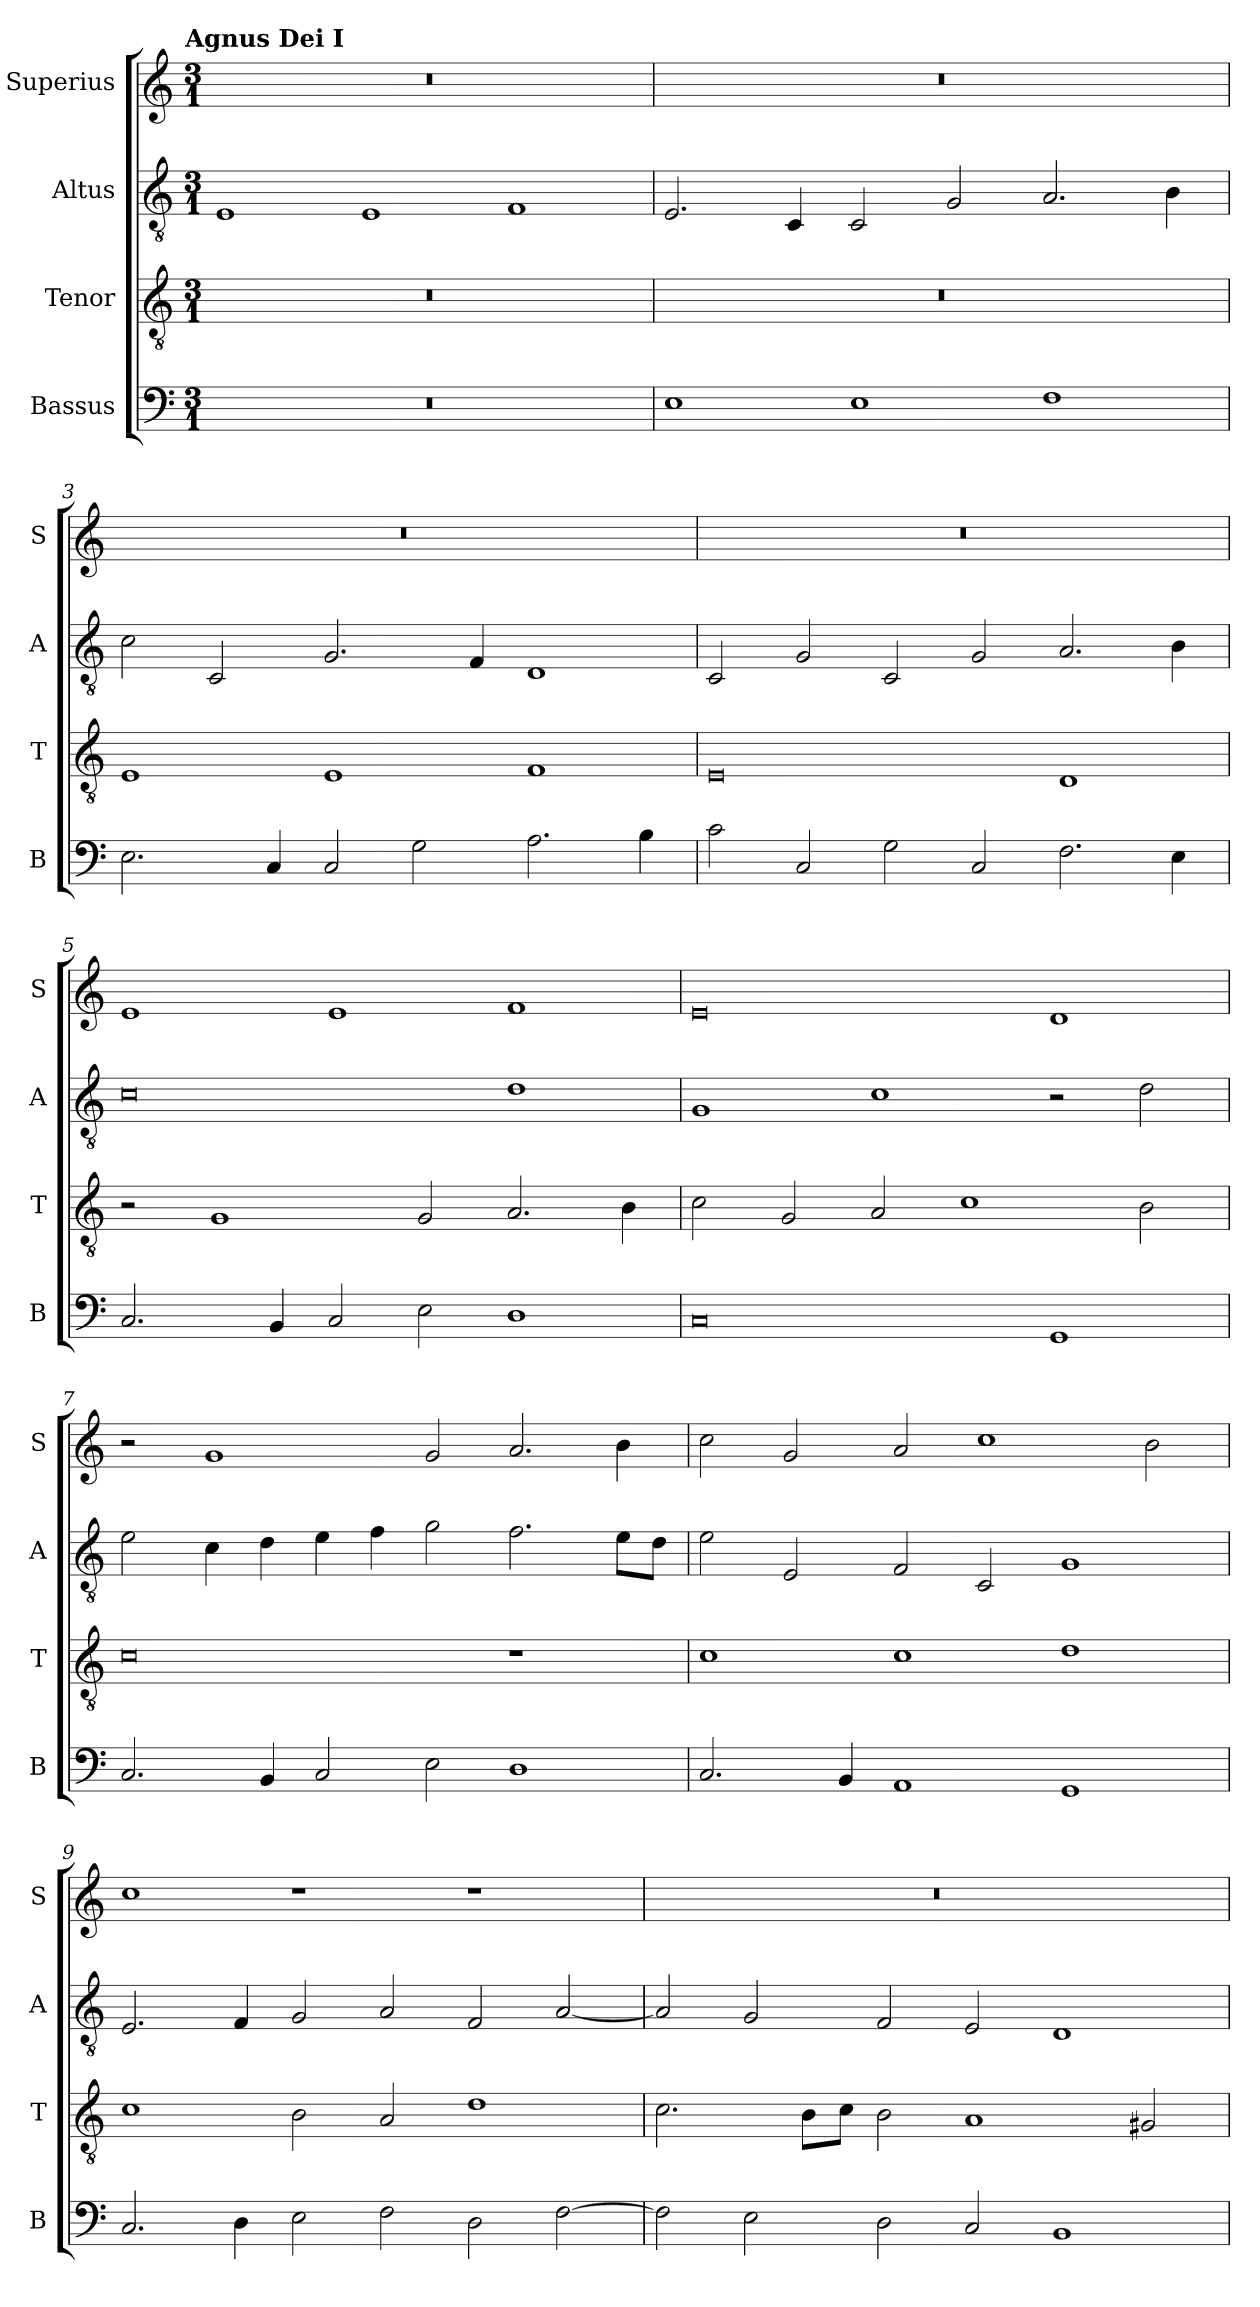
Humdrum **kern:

**kern	**kern	**kern	**kern
*part4	*part3	*part2	*part1
*staff4	*staff3	*staff2	*staff1
*I"Bassus	*I"Tenor	*I"Altus	*I"Superius
*I'B	*I'T	*I'A	*I'S
*clefF4	*clefGv2	*clefGv2	*clefG2
*k[]	*k[]	*k[]	*k[]
!!LO:TX:omd:t=Agnus Dei I
*M3/1	*M3/1	*M3/1	*M3/1
=1	=1	=1	=1
0.r	0.r	1E	0.r
.	.	1E	.
.	.	1F	.
=2	=2	=2	=2
1E	0.r	2.E/	0.r
.	.	4C/	.
1E	.	2C/	.
.	.	2G/	.
1F	.	2.A/	.
.	.	4B\	.
=3	=3	=3	=3
2.E\	1E	2c\	0.r
.	.	2C/	.
4C/	.	.	.
2C/	1E	2.G/	.
2G\	.	.	.
.	.	4F/	.
2.A\	1F	1D	.
4B\	.	.	.
=4	=4	=4	=4
2c\	0E	2C/	0.r
2C/	.	2G/	.
2G\	.	2C/	.
2C/	.	2G/	.
2.F\	1D	2.A/	.
4E\	.	4B\	.
=5	=5	=5	=5
2.C/	2r	0c	1e
.	1G	.	.
4BB/	.	.	.
2C/	.	.	1e
2E\	2G/	.	.
1D	2.A/	1d	1f
.	4B\	.	.
=6	=6	=6	=6
0C	2c\	1G	0e
.	2G/	.	.
.	2A/	1c	.
.	1c	.	.
1GG	.	2r	1d
.	2B\	2d\	.
=7	=7	=7	=7
2.C/	0c	2e\	2r
.	.	4c\	1g
4BB/	.	4d\	.
2C/	.	4e\	.
.	.	4f\	.
2E\	.	2g\	2g/
1D	1r	2.f\	2.a/
.	.	8e\L	4b\
.	.	8d\J	.
=8	=8	=8	=8
2.C/	1c	2e\	2cc\
.	.	2E/	2g/
4BB/	.	.	.
1AA	1c	2F/	2a/
.	.	2C/	1cc
1GG	1d	1G	.
.	.	.	2b\
=9	=9	=9	=9
2.C/	1c	2.E/	1cc
4D\	.	4F/	.
2E\	2B\	2G/	1r
2F\	2A/	2A/	.
2D\	1d	2F/	1r
[2F\	.	[2A/	.
=10	=10	=10	=10
2F\]	2.c\	2A/]	0.r
2E\	.	2G/	.
.	8B\L	.	.
.	8c\J	.	.
2D\	2B\	2F/	.
2C/	1A	2E/	.
1BB	.	1D	.
.	2G#X/	.	.
=	=	=	=
*-	*-	*-	*-
